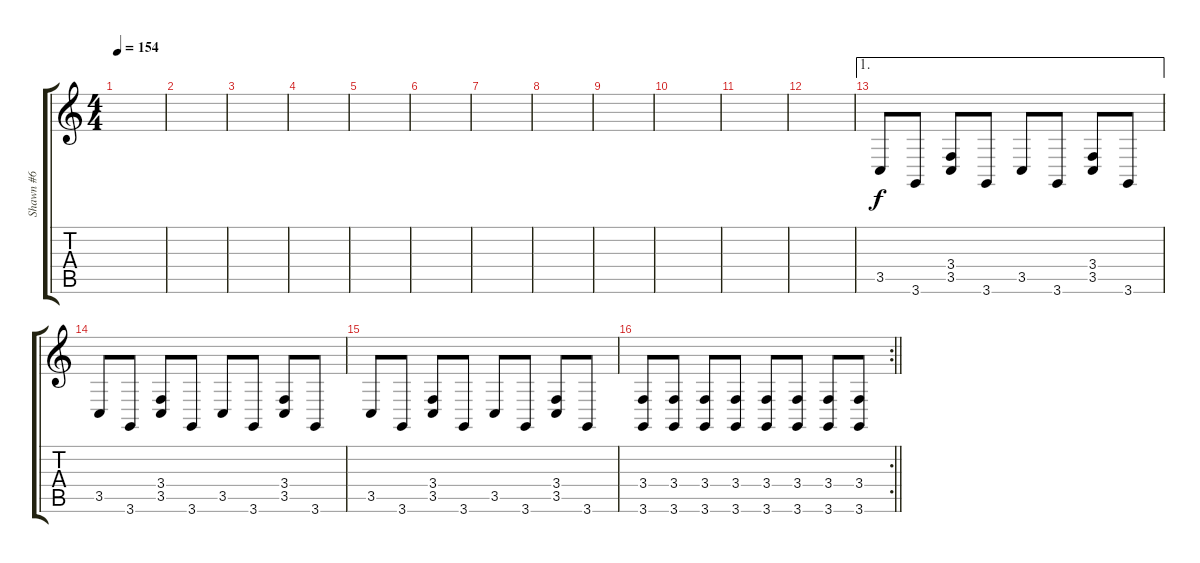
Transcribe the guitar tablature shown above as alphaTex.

\track ("Shawn #6" "Shawn #6") {instrument melodictom}
\staff {score tabs}
\tuning (E4 B3 G3 D3 A2 E2) {hide}
\ts (4 4)
\tempo 154
\clef g2
\ks c
|
|
|
|
|
|
|
|
|
|
|
|
\ae 1
3.5.8 3.6.8 (3.4 3.5).8 3.6.8 3.5.8 3.6.8 (3.4 3.5).8 3.6.8 |
3.5.8 3.6.8 (3.4 3.5).8 3.6.8 3.5.8 3.6.8 (3.4 3.5).8 3.6.8 |
3.5.8 3.6.8 (3.4 3.5).8 3.6.8 3.5.8 3.6.8 (3.4 3.5).8 3.6.8 |
\rc 2
\barLineRight lightlight
(3.4 3.6).8 (3.4 3.6).8 (3.4 3.6).8 (3.4 3.6).8 (3.4 3.6).8 (3.4 3.6).8 (3.4 3.6).8 (3.4 3.6).8
